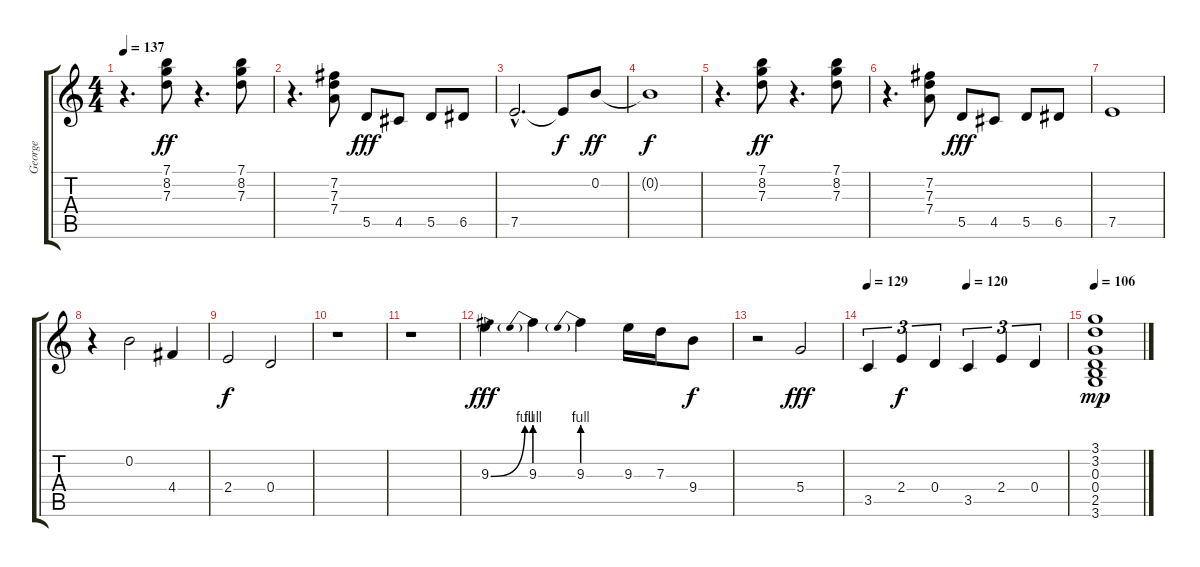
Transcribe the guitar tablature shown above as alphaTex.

\track ("George" "George") {instrument electricguitarclean}
\staff {score tabs}
\tuning (E4 B3 G3 D3 A2 E2) {hide}
\ts (4 4)
\tempo 137
\clef g2
\ks c
r.4{d dy ff} (7.1 8.2 7.3).8 r.4{d} (7.1 8.2 7.3).8 |
r.4{d} (7.2 7.3 7.4).8 5.5.8{dy fff} 4.5.8 5.5.8 6.5.8 |
7.5{hac}.2{d} 7.5{t}.8{dy f} 0.2.8{dy ff} |
0.2{t}.1{dy f} |
r.4{d} (7.1 8.2 7.3).8{dy ff} r.4{d} (7.1 8.2 7.3).8 |
r.4{d} (7.2 7.3 7.4).8 5.5.8{dy fff} 4.5.8 5.5.8 6.5.8 |
7.5.1 |
r.4 0.2.2 4.4.4 |
2.4.2{dy f} 0.4.2 |
r.1 |
r.1 |
9.3{be (bend 0 0 60 4)}.4{dy fff} 9.3{be (prebend 0 4 60 4)}.4 9.3{be (prebend 0 4 60 4)}.4 9.3.16 7.3.16 9.4.8{dy f} |
r.2 5.4.2{dy fff} |
\tempo 129
\tempo (120 0.5)
3.5.4{tu (3 2)} 2.4.4{tu (3 2) dy f} 0.4.4{tu (3 2)} 3.5.4{tu (3 2)} 2.4.4{tu (3 2)} 0.4.4{tu (3 2)} |
\tempo 106
(3.1 3.2 0.3 0.4 2.5 3.6).1{dy mp}
